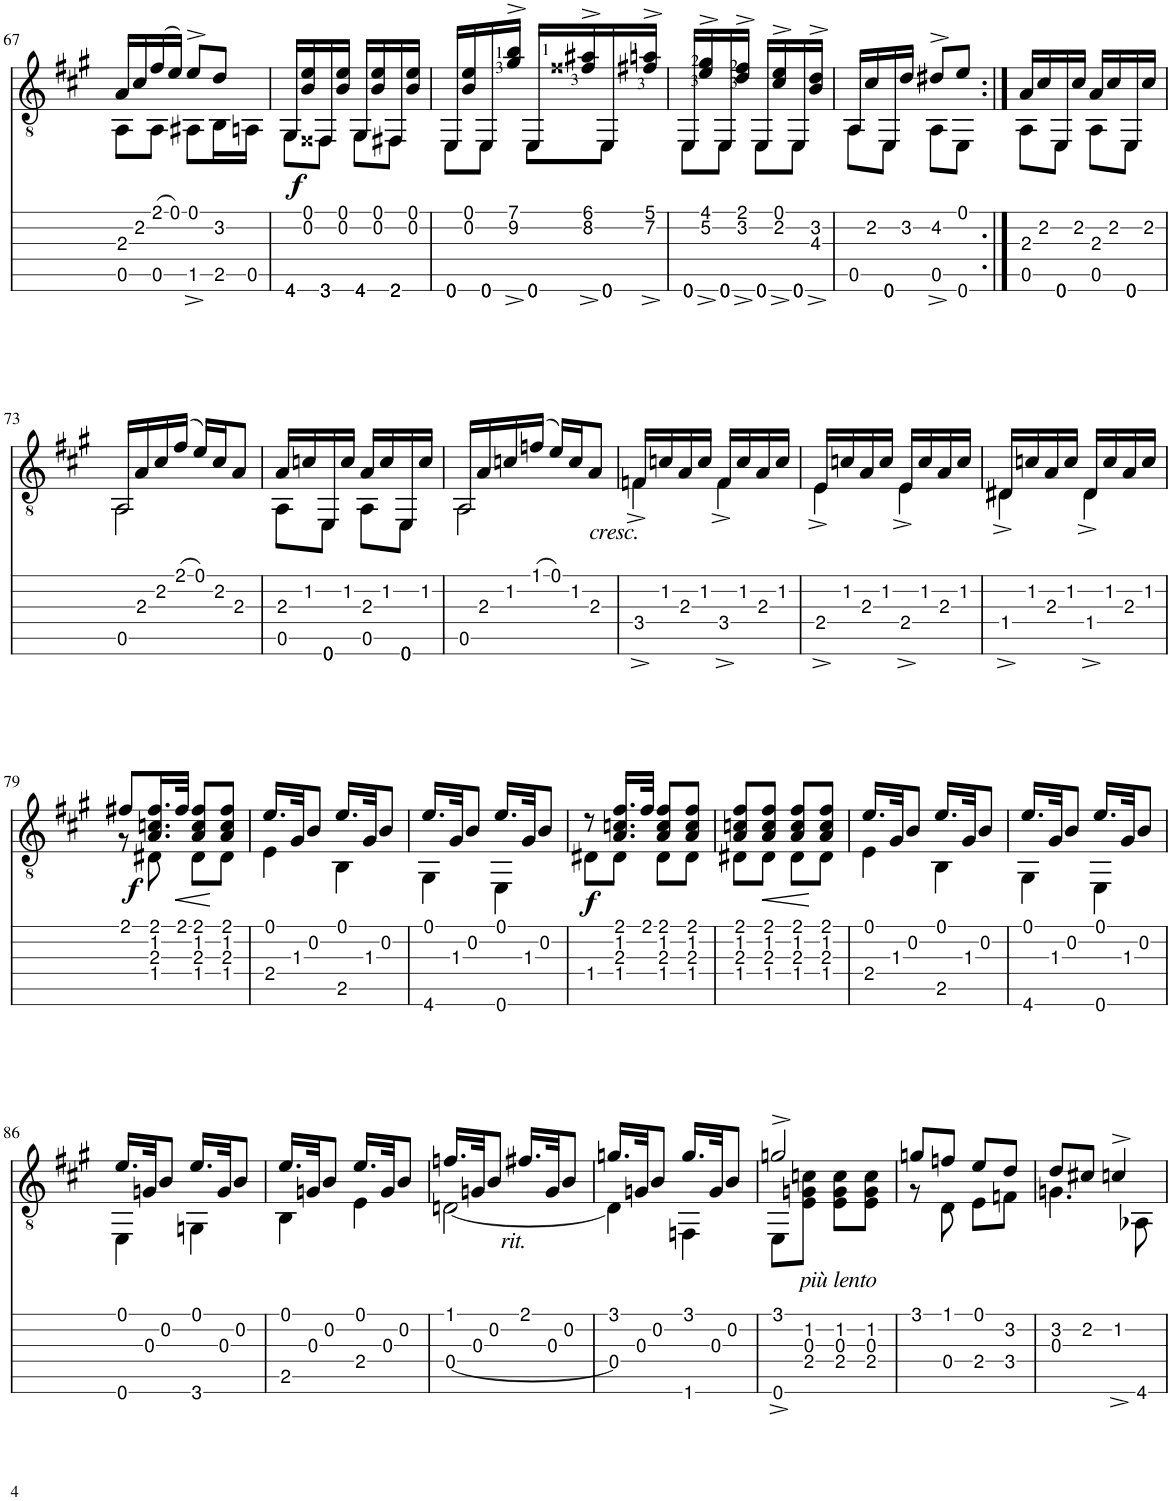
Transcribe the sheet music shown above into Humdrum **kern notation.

**kern	**kern	**dynam
*part1	*part1	*part1
*staff2	*staff1	*staff1/2
*I"Guitar	*	*
*I'Guit.	*	*
!!LO:PB:g=z
*	*clefGv2	*
*k[f#c#g#]	*k[f#c#g#]	*
*M2/4	*M2/4	*
=67	=67	=67
*^	*^	*
16ALL	8AAL	16A/LL	8AA\L	.
16c#J	.	16c#/	.	.
16f#L	8AAJ	(16f#/	8AA\J	.
16eJJ	.	16e/JJ)	.	.
8e^L	8AA#L	8e^/L	8AA#X\L	.
8dJ	16BBL	8d/J	16BB\L	.
.	16AAJJ	.	16AAn\JJ	.
=68	=68	=68	=68	=68
!	!	!	!	!LO:DY:b
16GG#LL	8GG#L	16GG#/LL	8GG#\L	f
16B\ 16e\J	.	16B/ 16e/	.	.
16FF##L	8FF##J	16FF##X/	8FF##\J	.
16B\ 16e\JJ	.	16B/ 16e/JJ	.	.
16GG#LL	8GG#L	16GG#/LL	8GG#\L	.
16B\ 16e\J	.	16B/ 16e/	.	.
16FF#L	8FF#J	16FF#X/	8FF#\J	.
16B\ 16e\JJ	.	16B/ 16e/JJ	.	.
=69	=69	=69	=69	=69
16EELL	8EEL	16EE/LL	8EE\L	.
16B\ 16e\J	.	16B/ 16e/	.	.
16EEL	8EEJ	16EE/	8EE\J	.
16g#^\ 16b^\JJ	.	16g#/^ 16b/^JJ	.	.
16EELL	8EEL	16EE/LL	8EE\L	.
16f##^\ 16a#^\J	.	16f##X/^ 16a#X/^	.	.
16EEL	8EEJ	16EE/	8EE\J	.
16f#^\ 16a^\JJ	.	16f#X/^ 16an/^JJ	.	.
=70	=70	=70	=70	=70
16EELL	8EEL	16EE/LL	8EE\L	.
16e^\ 16g#^\J	.	16e/^ 16g#/^	.	.
16EEL	8EEJ	16EE/	8EE\J	.
16d^\ 16f#^\JJ	.	16d/^ 16f#/^JJ	.	.
16EELL	8EEL	16EE/LL	8EE\L	.
16c#^\ 16e^\J	.	16c#/^ 16e/^	.	.
16EEL	8EEJ	16EE/	8EE\J	.
16B^\ 16d^\JJ	.	16B/^ 16d/^JJ	.	.
=71	=71	=71	=71	=71
16AALL	8AAL	16AA/LL	8AA\L	.
16c#J	.	16c#/	.	.
16EEL	8EEJ	16EE/	8EE\J	.
16dJJ	.	16d/JJ	.	.
8d#^L	8AAL	8d#X^/L	8AA\L	.
8eJ	8EEJ	8e/J	8EE\J	.
=72:|!	=72:|!	=72:|!	=72:|!	=72:|!
16ALL	8AAL	16A/LL	8AA\L	.
16c#J	.	16c#/	.	.
16EEL	8EEJ	16EE/	8EE\J	.
16c#JJ	.	16c#/JJ	.	.
16ALL	8AAL	16A/LL	8AA\L	.
16c#J	.	16c#/	.	.
16EEL	8EEJ	16EE/	8EE\J	.
16c#JJ	.	16c#/JJ	.	.
!!LO:LB:g=z	!!
=73	=73	=73	=73	=73
16AALL	2AA	16AA/LL	2AA\	.
16AJ	.	16A/	.	.
16c#L	.	16c#/	.	.
16f#JJ	.	(16f#/JJ	.	.
16eLL	.	16e/LL)	.	.
16c#J	.	16c#/J	.	.
8AJ	.	8A/J	.	.
=74	=74	=74	=74	=74
16ALL	8AAL	16A/LL	8AA\L	.
16cJ	.	16cn/	.	.
16EEL	8EEJ	16EE/	8EE\J	.
16cJJ	.	16c/JJ	.	.
16ALL	8AAL	16A/LL	8AA\L	.
16cJ	.	16c/	.	.
16EEL	8EEJ	16EE/	8EE\J	.
16cJJ	.	16c/JJ	.	.
=75	=75	=75	=75	=75
16AALL	2AA	16AA/LL	2AA\	.
16AJ	.	16A/	.	.
16cL	.	16cn/	.	.
16fJJ	.	(16fn/JJ	.	.
16eLL	.	16e/LL)	.	.
16cJ	.	16c/J	.	.
8AJ	.	8A/J	.	.
=76	=76	=76	=76	=76
!	!	!LO:TX:b:i:t=cresc.	!	!
16FLL	4F^	16Fn/LL	4F^\	.
16cJ	.	16cn/	.	.
16AL	.	16A/	.	.
16cJJ	.	16c/JJ	.	.
16FLL	4F^	16F/LL	4F^\	.
16cJ	.	16c/	.	.
16AL	.	16A/	.	.
16cJJ	.	16c/JJ	.	.
=77	=77	=77	=77	=77
16ELL	4E^	16E/LL	4E^\	.
16cJ	.	16cn/	.	.
16AL	.	16A/	.	.
16cJJ	.	16c/JJ	.	.
16ELL	4E^	16E/LL	4E^\	.
16cJ	.	16c/	.	.
16AL	.	16A/	.	.
16cJJ	.	16c/JJ	.	.
=78	=78	=78	=78	=78
16D#LL	4D#^	16D#X/LL	4D#^\	.
16cJ	.	16cn/	.	.
16AL	.	16A/	.	.
16cJJ	.	16c/JJ	.	.
16D#LL	4D#^	16D#/LL	4D#^\	.
16cJ	.	16c/	.	.
16AL	.	16A/	.	.
16cJJ	.	16c/JJ	.	.
!!LO:LB:g=z	!!
=79	=79	=79	=79	=79
8f#XL	8r	8f#X/L	8r	.
!	!	!	!	!LO:DY:b
16.A\ 16.c\ 16.f#\L	8D#	16.A/ 16.cn/ 16.f#/L	8D#X\	f
!	!	!	!	!LO:HP:b
32f#JJk	.	32f#/JJk	.	<
8A\ 8c\ 8f#\L	8D#L	8A/ 8c/ 8f#/L	8D#\L	.
8A\ 8c\ 8f#\J	8D#J	8A/ 8c/ 8f#/J	8D#\J	[
=80	=80	=80	=80	=80
16.eLL	4E	16.e/LL	4E\	.
32G#Jk	.	32G#/JK	.	.
8BJ	.	8B/J	.	.
16.eLL	4BB	16.e/LL	4BB\	.
32G#Jk	.	32G#/JK	.	.
8BJ	.	8B/J	.	.
=81	=81	=81	=81	=81
16.eLL	4GG#	16.e/LL	4GG#\	.
32G#Jk	.	32G#/JK	.	.
8BJ	.	8B/J	.	.
16.eLL	4EE	16.e/LL	4EE\	.
32G#Jk	.	32G#/JK	.	.
8BJ	.	8B/J	.	.
=82	=82	=82	=82	=82
!	!	!	!	!LO:DY:b
8r	8D#L	8r	8D#X\L	f
16.A\ 16.c\ 16.f#\LL	8D#J	16.A/ 16.cn/ 16.f#/LL	8D#\J	.
32f#JJk	.	32f#/JJk	.	.
8A\ 8c\ 8f#\L	8D#L	8A/ 8c/ 8f#/L	8D#\L	.
8A\ 8c\ 8f#\J	8D#J	8A/ 8c/ 8f#/J	8D#\J	.
=83	=83	=83	=83	=83
8A\ 8c\ 8f#\L	8D#L	8A/ 8cn/ 8f#/L	8D#X\L	.
!	!	!	!	!LO:HP:b
8A\ 8c\ 8f#\J	8D#J	8A/ 8c/ 8f#/J	8D#\J	<
8A\ 8c\ 8f#\L	8D#L	8A/ 8c/ 8f#/L	8D#\L	.
8A\ 8c\ 8f#\J	8D#J	8A/ 8c/ 8f#/J	8D#\J	[
=84	=84	=84	=84	=84
16.eLL	4E	16.e/LL	4E\	.
32G#Jk	.	32G#/JK	.	.
8BJ	.	8B/J	.	.
16.eLL	4BB	16.e/LL	4BB\	.
32G#Jk	.	32G#/JK	.	.
8BJ	.	8B/J	.	.
=85	=85	=85	=85	=85
16.eLL	4GG#	16.e/LL	4GG#\	.
32G#Jk	.	32G#/JK	.	.
8BJ	.	8B/J	.	.
16.eLL	4EE	16.e/LL	4EE\	.
32G#Jk	.	32G#/JK	.	.
8BJ	.	8B/J	.	.
!!LO:LB:g=z	!!
=86	=86	=86	=86	=86
16.eLL	4EE	16.e/LL	4EE\	.
32GJk	.	32Gn/JK	.	.
8BJ	.	8B/J	.	.
16.eLL	4GG	16.e/LL	4GGn\	.
32GJk	.	32G/JK	.	.
8BJ	.	8B/J	.	.
=87	=87	=87	=87	=87
16.eLL	4BB	16.e/LL	4BB\	.
32GJk	.	32Gn/JK	.	.
8BJ	.	8B/J	.	.
16.eLL	4E	16.e/LL	4E\	.
32GJk	.	32G/JK	.	.
8BJ	.	8B/J	.	.
=88	=88	=88	=88	=88
16.fLL	[2Dn	16.fn/LL	[2Dn\	.
32GJk	.	32Gn/JK	.	.
8BJ	.	8B/J	.	.
!	!	!LO:TX:b:i:t=rit.	!	!
16.f#LL	.	16.f#X/LL	.	.
32GJk	.	32G/JK	.	.
8BJ	.	8B/J	.	.
=89	=89	=89	=89	=89
16.gLL	4D]	16.gn/LL	4D\]	.
32GJk	.	32Gn/JK	.	.
8BJ	.	8B/J	.	.
16.gLL	4FF	16.g/LL	4FFn\	.
32GJk	.	32G/JK	.	.
8BJ	.	8B/J	.	.
=90	=90	=90	=90	=90
2g^	8EEL	2gn^/	8EE\L	.
!	!	!	!LO:TX:b:i:t=più lento	!
.	8E\ 8G\ 8c\J	.	8E\ 8Gn\ 8cn\J	.
.	8E\ 8G\ 8c\L	.	8E\ 8G\ 8c\L	.
.	8E\ 8G\ 8c\J	.	8E\ 8G\ 8c\J	.
=91	=91	=91	=91	=91
8gL	8r	8gn/L	8r	.
8fJ	8D	8fn/J	8D\	.
8eL	8EL	8e/L	8E\L	.
8dJ	8FJ	8d/J	8Fn\J	.
=92	=92	=92	=92	=92
8dL	4.G	8d/L	4.Gn\	.
8c#XJ	.	8c#X/J	.	.
4c^	.	4cn^/	.	.
.	8AA-	.	8AA-X\	.
*v	*v	*	*	*
*	*v	*v	*
=	=	=
*-	*-	*-
